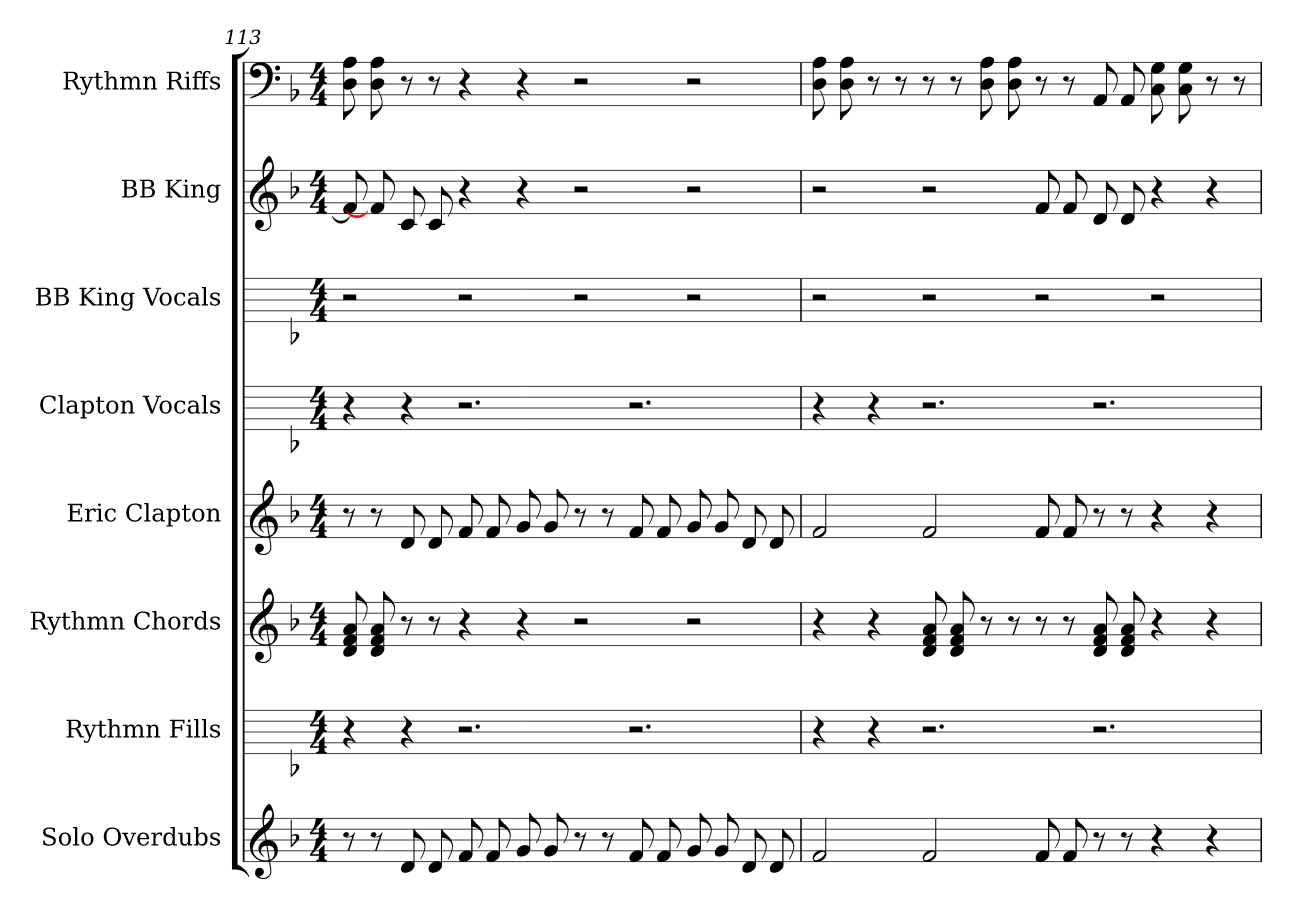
**kern	**kern	**kern	**kern	**kern	**kern	**kern	**kern
*part8	*part7	*part6	*part5	*part4	*part3	*part2	*part1
*staff8	*staff7	*staff6	*staff5	*staff4	*staff3	*staff2	*staff1
*I"Solo Overdubs	*I"Rythmn Fills	*I"Rythmn Chords	*I"Eric Clapton	*I"Clapton Vocals	*I"BB King Vocals	*I"BB King	*I"Rythmn Riffs
*	*	*	*	*	*	*	*
*k[b-]	*k[b-]	*k[b-]	*k[b-]	*k[b-]	*k[b-]	*k[b-]	*k[b-]
*M4/4	*M4/4	*M4/4	*M4/4	*M4/4	*M4/4	*M4/4	*M4/4
=113	=113	=113	=113	=113	=113	=113	=113
8r	4r	8a 8f 8d	8r	4r	2r	8f]	8A 8D
8r	.	8a 8f 8d	8r	.	.	8f]	8A 8D
8d	4r	8r	8d	4r	.	8c	8r
8d	.	8r	8d	.	.	8c	8r
8f	2.r	4r	8f	2.r	2r	4r	4r
8f	.	.	8f	.	.	.	.
8g	.	4r	8g	.	.	4r	4r
8g	.	.	8g	.	.	.	.
8r	.	2r	8r	.	2r	2r	2r
8r	.	.	8r	.	.	.	.
8f	2.r	.	8f	2.r	.	.	.
8f	.	.	8f	.	.	.	.
8g	.	2r	8g	.	2r	2r	2r
8g	.	.	8g	.	.	.	.
8d	.	.	8d	.	.	.	.
8d	.	.	8d	.	.	.	.
=114	=114	=114	=114	=114	=114	=114	=114
2f	4r	4r	2f	4r	2r	2r	8A 8D
.	.	.	.	.	.	.	8A 8D
.	4r	4r	.	4r	.	.	8r
.	.	.	.	.	.	.	8r
2f	2.r	8a 8f 8d	2f	2.r	2r	2r	8r
.	.	8a 8f 8d	.	.	.	.	8r
.	.	8r	.	.	.	.	8A 8D
.	.	8r	.	.	.	.	8A 8D
8f	.	8r	8f	.	2r	8f	8r
8f	.	8r	8f	.	.	8f	8r
8r	2.r	8a 8f 8d	8r	2.r	.	8d	8AA
8r	.	8a 8f 8d	8r	.	.	8d	8AA
4r	.	4r	4r	.	2r	4r	8G 8C
.	.	.	.	.	.	.	8G 8C
4r	.	4r	4r	.	.	4r	8r
.	.	.	.	.	.	.	8r
=	=	=	=	=	=	=	=
*-	*-	*-	*-	*-	*-	*-	*-
